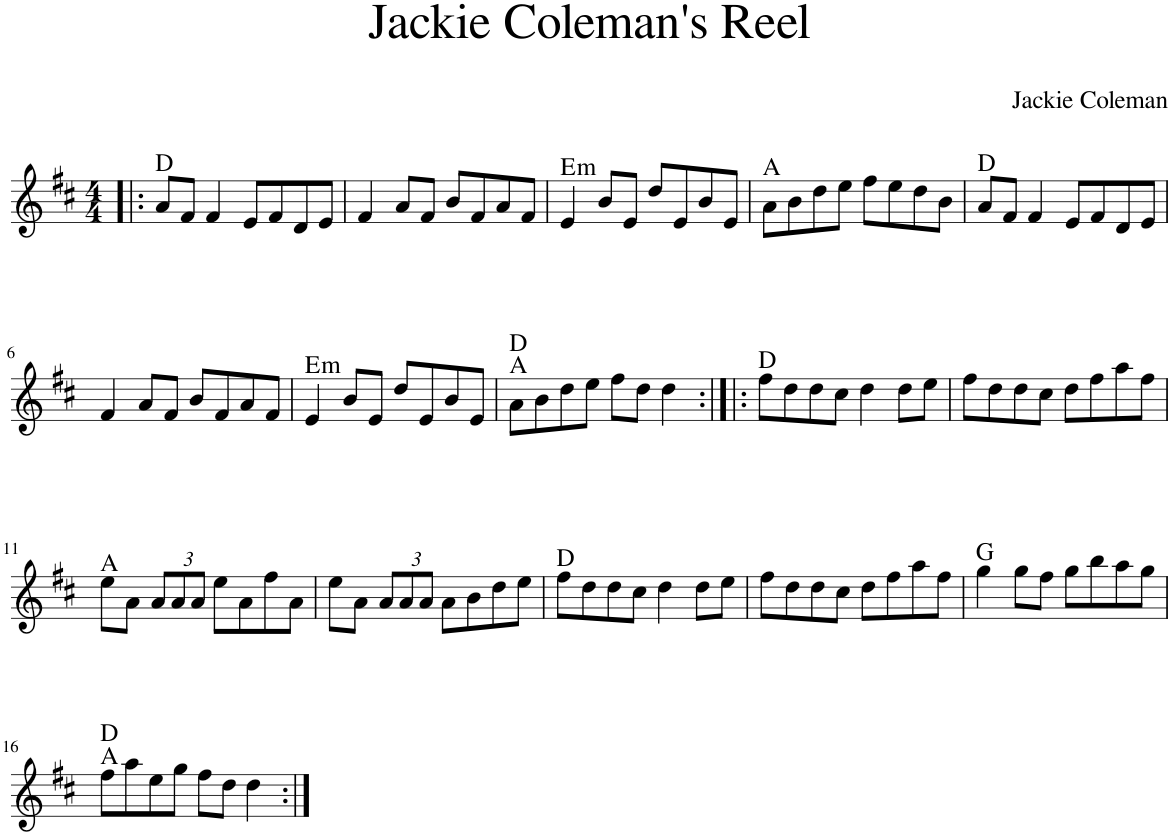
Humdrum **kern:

**kern	**harte
*part1	*part1
*staff1	*
*I"Piano	*
*I'Pno	*
*clefG2	*
*k[f#c#]	*
*M4/4	*
=1!|:	=1!|:
8a/L	D:maj
8f#/J	.
4f#/	.
8e/L	.
8f#/	.
8d/	.
8e/J	.
=2	=2
4f#/	.
8a/L	.
8f#/J	.
8b/L	.
8f#/	.
8a/	.
8f#/J	.
=3	=3
!	!LO:H:kt=m
4e/	E:min
8b/L	.
8e/J	.
8dd/L	.
8e/	.
8b/	.
8e/J	.
=4	=4
8a\L	A:maj
8b\	.
8dd\	.
8ee\J	.
8ff#\L	.
8ee\	.
8dd\	.
8b\J	.
=5	=5
8a/L	D:maj
8f#/J	.
4f#/	.
8e/L	.
8f#/	.
8d/	.
8e/J	.
!!LO:LB:g=z
=6	=6
4f#/	.
8a/L	.
8f#/J	.
8b/L	.
8f#/	.
8a/	.
8f#/J	.
=7	=7
!	!LO:H:kt=m
4e/	E:min
8b/L	.
8e/J	.
8dd/L	.
8e/	.
8b/	.
8e/J	.
=8	=8
8a\L	A:maj D:maj
8b\	.
8dd\	.
8ee\J	.
8ff#\L	.
8dd\J	.
4dd\	.
=9:|!|:	=9:|!|:
8ff#\L	D:maj
8dd\	.
8dd\	.
8cc#\J	.
4dd\	.
8dd\L	.
8ee\J	.
=10	=10
8ff#\L	.
8dd\	.
8dd\	.
8cc#\J	.
8dd\L	.
8ff#\	.
8aa\	.
8ff#\J	.
!!LO:LB:g=z
=11	=11
8ee\L	A:maj
8a\J	.
*Xbrackettup	*
12a/L	.
12a/	.
12a/J	.
8ee\L	.
8a\	.
8ff#\	.
8a\J	.
=12	=12
8ee\L	.
8a\J	.
12a/L	.
12a/	.
12a/J	.
8a\L	.
8b\	.
8dd\	.
8ee\J	.
=13	=13
8ff#\L	D:maj
8dd\	.
8dd\	.
8cc#\J	.
4dd\	.
8dd\L	.
8ee\J	.
=14	=14
8ff#\L	.
8dd\	.
8dd\	.
8cc#\J	.
8dd\L	.
8ff#\	.
8aa\	.
8ff#\J	.
=15	=15
4gg\	G:maj
8gg\L	.
8ff#\J	.
8gg\L	.
8bb\	.
8aa\	.
8gg\J	.
!!LO:LB:g=z
=16	=16
8ff#\L	A:maj D:maj
8aa\	.
8ee\	.
8gg\J	.
8ff#\L	.
8dd\J	.
4dd\	.
=:|!	=:|!
*-	*-
